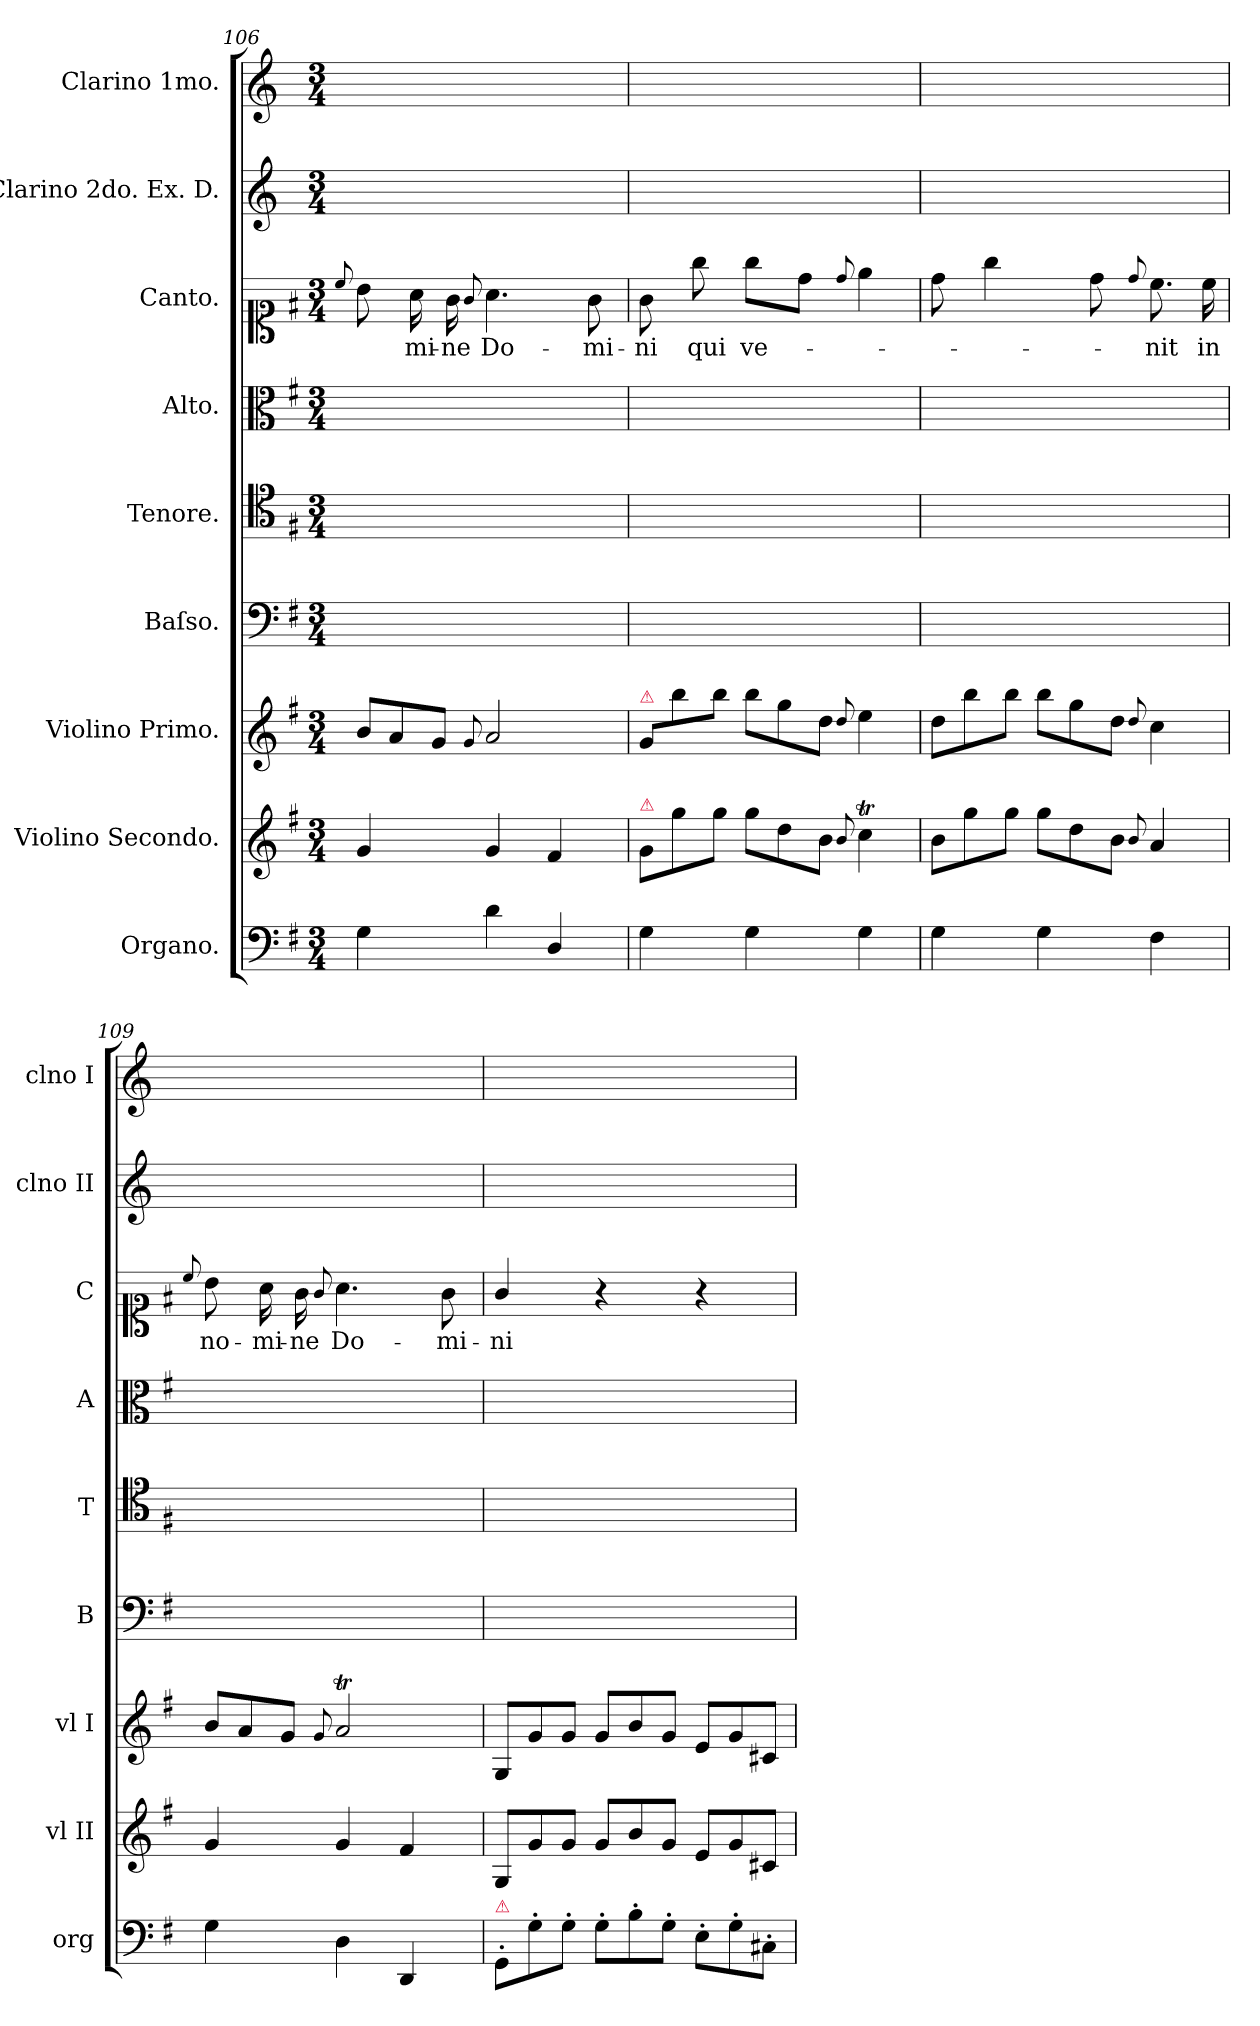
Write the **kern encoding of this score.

**kern	**kern	**dynam	**kern	**dynam	**kern	**kern	**kern	**kern	**text	**kern	**kern
*part9	*part8	*part8	*part7	*part7	*part6	*part5	*part4	*part3	*part3	*part2	*part1
*staff9	*staff8	*staff8	*staff7	*staff7	*staff6	*staff5	*staff4	*staff3	*staff3	*staff2	*staff1
*I"Organo.	*I"Violino Secondo.	*	*I"Violino Primo.	*	*I"Baſso.	*I"Tenore.	*I"Alto.	*I"Canto.	*	*I"Clarino 2do. Ex. D.	*I"Clarino 1mo.
*I'org	*I'vl II	*	*I'vl I	*	*I'B	*I'T	*I'A	*I'C	*	*I'clno II	*I'clno I
*clefF4	*clefG2	*	*clefG2	*	*clefF4	*clefC4	*clefC3	*clefC1	*	*clefG2	*clefG2
*	*	*	*	*	*	*	*	*	*	*ITrd-4c-7	*ITrd3c5
*k[f#]	*k[f#]	*	*k[f#]	*	*k[f#]	*k[f#]	*k[f#]	*k[f#]	*	*k[f#]	*k[f#]
*G:	*G:	*	*G:	*	*G:	*G:	*G:	*G:	*	*G:	*G:
*M3/4	*M3/4	*	*M3/4	*	*M3/4	*M3/4	*M3/4	*M3/4	*	*M3/4	*M3/4
=106	=106	=106	=106	=106	=106	=106	=106	=106	=106	=106	=106
.	.	.	.	.	.	.	.	8qqcc/	.	.	.
*	*	*	*Xtuplet	*	*	*	*	*	*	*	*
4G\	4g/	.	12b/L	.	2.ryy	2.ryy	2.ryy	8b\	.	2.ryy	2.ryy
.	.	.	12a/	.	.	.	.	.	.	.	.
.	.	.	.	.	.	.	.	16a\	-mi-	.	.
.	.	.	12g/J	.	.	.	.	.	.	.	.
.	.	.	.	.	.	.	.	16g\	-ne	.	.
.	.	.	8qqg/	.	.	.	.	8qqg/	.	.	.
4d\	4g/	.	2a/	.	.	.	.	4.a\	Do-	.	.
4D/	4f#/	.	.	.	.	.	.	.	.	.	.
.	.	.	.	.	.	.	.	8g\	-mi-	.	.
=107	=107	=107	=107	=107	=107	=107	=107	=107	=107	=107	=107
*	*Xtuplet	*	*	*	*	*	*	*	*	*	*
!	!	!	!LO:TX:a:color=crimson:t=⚠	!	!	!	!	!	!	!	!
!	!LO:TX:a:color=crimson:t=⚠	!	!	!	!	!	!	!	!	!	!
!	!	!LO:DY:b	!	!LO:DY:b	!	!	!	!	!	!	!
4G\	12g/L	pio	12g/L	pio	2.ryy	2.ryy	2.ryy	8g\	-ni	2.ryy	2.ryy
.	12gg\	.	12bb\	.	.	.	.	.	.	.	.
.	.	.	.	.	.	.	.	8gg\	qui	.	.
.	12gg\J	.	12bb\J	.	.	.	.	.	.	.	.
4G\	12gg\L	.	12bb\L	.	.	.	.	8gg\L	ve-	.	.
.	12dd\	.	12gg\	.	.	.	.	.	.	.	.
.	.	.	.	.	.	.	.	8dd\J	.	.	.
.	12b\J	.	12dd\J	.	.	.	.	.	.	.	.
.	8qqb/	.	8qqdd/	.	.	.	.	8qqdd/	.	.	.
4G\	4ccT\	.	4ee\	.	.	.	.	4ee\	.	.	.
=108	=108	=108	=108	=108	=108	=108	=108	=108	=108	=108	=108
4G\	12b\L	.	12dd\L	.	2.ryy	2.ryy	2.ryy	8dd\	.	2.ryy	2.ryy
.	12gg\	.	12bb\	.	.	.	.	.	.	.	.
.	.	.	.	.	.	.	.	4gg\	.	.	.
.	12gg\J	.	12bb\J	.	.	.	.	.	.	.	.
4G\	12gg\L	.	12bb\L	.	.	.	.	.	.	.	.
.	12dd\	.	12gg\	.	.	.	.	.	.	.	.
.	.	.	.	.	.	.	.	8dd\	.	.	.
.	12b\J	.	12dd\J	.	.	.	.	.	.	.	.
.	8qqb/	.	8qqdd/	.	.	.	.	8qqdd/	.	.	.
4F#\	4a/	.	4cc\	.	.	.	.	8.cc\	-nit	.	.
.	.	.	.	.	.	.	.	16cc\	in	.	.
=109	=109	=109	=109	=109	=109	=109	=109	=109	=109	=109	=109
.	.	.	.	.	.	.	.	8qqcc/	.	.	.
4G\	4g/	.	12b/L	.	2.ryy	2.ryy	2.ryy	8b\	no-	2.ryy	2.ryy
.	.	.	12a/	.	.	.	.	.	.	.	.
.	.	.	.	.	.	.	.	16a\	-mi-	.	.
.	.	.	12g/J	.	.	.	.	.	.	.	.
.	.	.	.	.	.	.	.	16g\	-ne	.	.
.	.	.	8qqg/	.	.	.	.	8qqg/	.	.	.
4D\	4g/	.	2aT/	.	.	.	.	4.a\	Do-	.	.
4DD/	4f#/	.	.	.	.	.	.	.	.	.	.
.	.	.	.	.	.	.	.	8g\	-mi-	.	.
=110	=110	=110	=110	=110	=110	=110	=110	=110	=110	=110	=110
*Xtuplet	*	*	*	*	*	*	*	*	*	*	*
!LO:TX:a:color=crimson:t=⚠	!	!	!	!	!	!	!	!	!	!	!
12GG'>/L	12G/L	.	12G/L	.	2.ryy	2.ryy	2.ryy	4g/	-ni	2.ryy	2.ryy
12G'>\	12g/	.	12g/	.	.	.	.	.	.	.	.
12G'>\J	12g/J	.	12g/J	.	.	.	.	.	.	.	.
12G'\L	12g/L	.	12g/L	.	.	.	.	4r	.	.	.
12B'\	12b/	.	12b/	.	.	.	.	.	.	.	.
12G'\J	12g/J	.	12g/J	.	.	.	.	.	.	.	.
12E'\L	12e/L	.	12e/L	.	.	.	.	4r	.	.	.
12G'\	12g/	.	12g/	.	.	.	.	.	.	.	.
12C#X'\J	12c#X/J	.	12c#X/J	.	.	.	.	.	.	.	.
=	=	=	=	=	=	=	=	=	=	=	=
*-	*-	*-	*-	*-	*-	*-	*-	*-	*-	*-	*-
